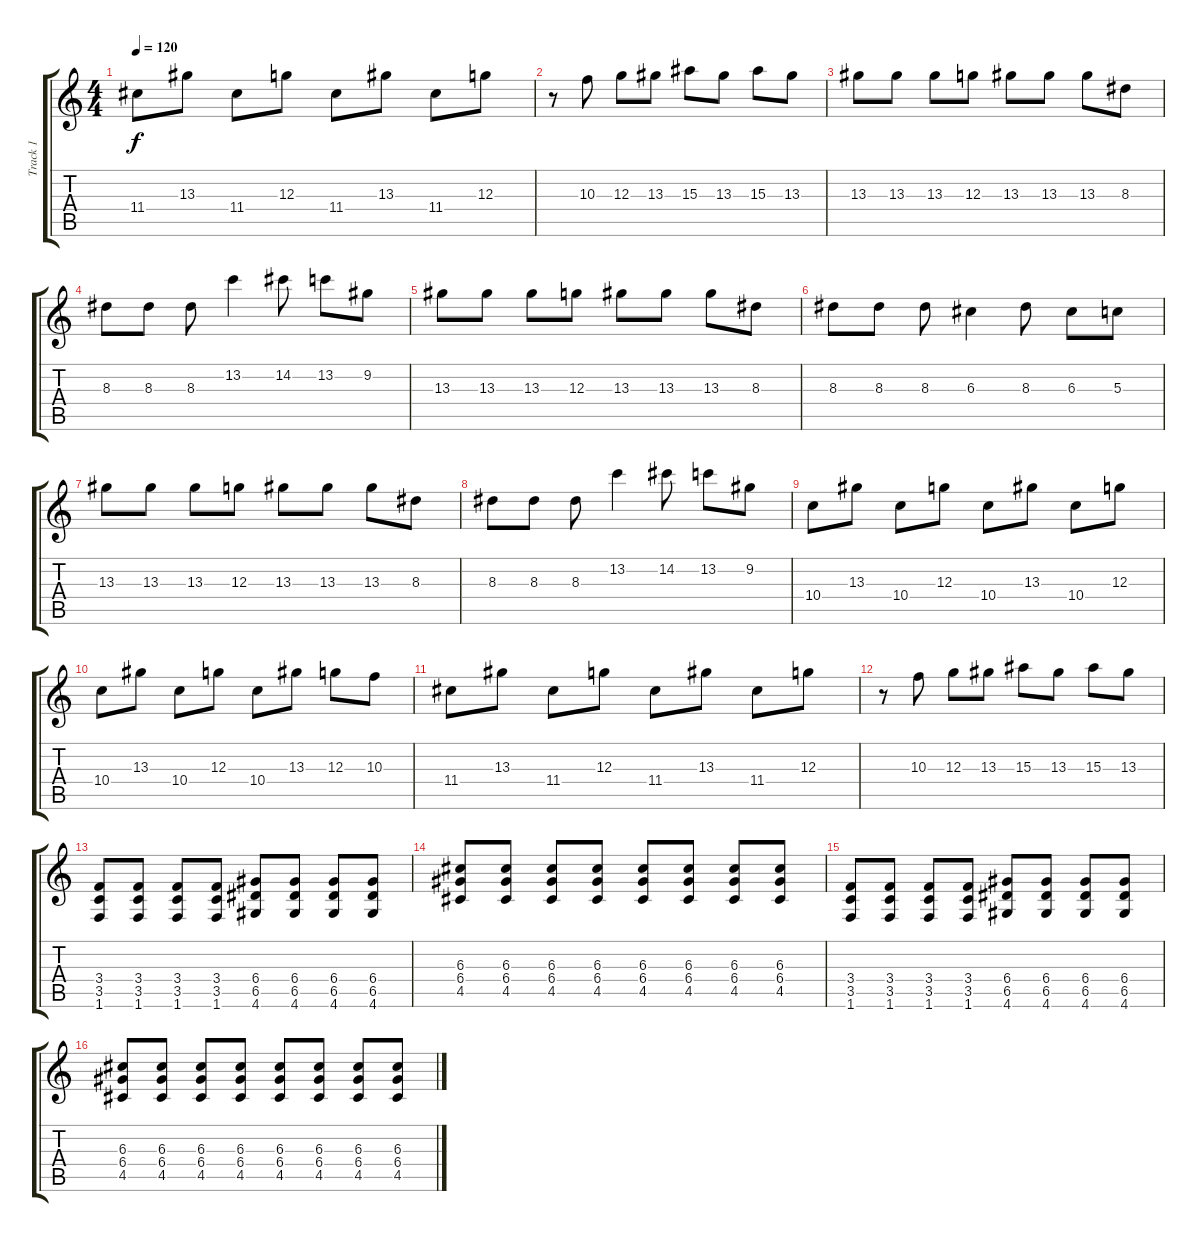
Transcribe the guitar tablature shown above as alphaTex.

\track ("Track 1" "Track 1") {instrument acousticguitarsteel}
\staff {score tabs}
\tuning (E4 B3 G3 D3 A2 E2) {hide}
\ts (4 4)
\tempo 120
\clef g2
\ks c
11.4.8{dy f} 13.3.8 11.4.8 12.3.8 11.4.8 13.3.8 11.4.8 12.3.8 |
r.8 10.3.8 12.3.8 13.3.8 15.3.8 13.3.8 15.3.8 13.3.8 |
13.3.8 13.3.8 13.3.8 12.3.8 13.3.8 13.3.8 13.3.8 8.3.8 |
8.3.8 8.3.8 8.3.8 13.2.4 14.2.8 13.2.8 9.2.8 |
13.3.8 13.3.8 13.3.8 12.3.8 13.3.8 13.3.8 13.3.8 8.3.8 |
8.3.8 8.3.8 8.3.8 6.3.4 8.3.8 6.3.8 5.3.8 |
13.3.8 13.3.8 13.3.8 12.3.8 13.3.8 13.3.8 13.3.8 8.3.8 |
8.3.8 8.3.8 8.3.8 13.2.4 14.2.8 13.2.8 9.2.8 |
10.4.8 13.3.8 10.4.8 12.3.8 10.4.8 13.3.8 10.4.8 12.3.8 |
10.4.8 13.3.8 10.4.8 12.3.8 10.4.8 13.3.8 12.3.8 10.3.8 |
11.4.8 13.3.8 11.4.8 12.3.8 11.4.8 13.3.8 11.4.8 12.3.8 |
r.8 10.3.8 12.3.8 13.3.8 15.3.8 13.3.8 15.3.8 13.3.8 |
(3.4 3.5 1.6).8 (3.4 3.5 1.6).8 (3.4 3.5 1.6).8 (3.4 3.5 1.6).8 (6.4 6.5 4.6).8 (6.4 6.5 4.6).8 (6.4 6.5 4.6).8 (6.4 6.5 4.6).8 |
(6.3 6.4 4.5).8 (6.3 6.4 4.5).8 (6.3 6.4 4.5).8 (6.3 6.4 4.5).8 (6.3 6.4 4.5).8 (6.3 6.4 4.5).8 (6.3 6.4 4.5).8 (6.3 6.4 4.5).8 |
(3.4 3.5 1.6).8 (3.4 3.5 1.6).8 (3.4 3.5 1.6).8 (3.4 3.5 1.6).8 (6.4 6.5 4.6).8 (6.4 6.5 4.6).8 (6.4 6.5 4.6).8 (6.4 6.5 4.6).8 |
(6.3 6.4 4.5).8 (6.3 6.4 4.5).8 (6.3 6.4 4.5).8 (6.3 6.4 4.5).8 (6.3 6.4 4.5).8 (6.3 6.4 4.5).8 (6.3 6.4 4.5).8 (6.3 6.4 4.5).8
